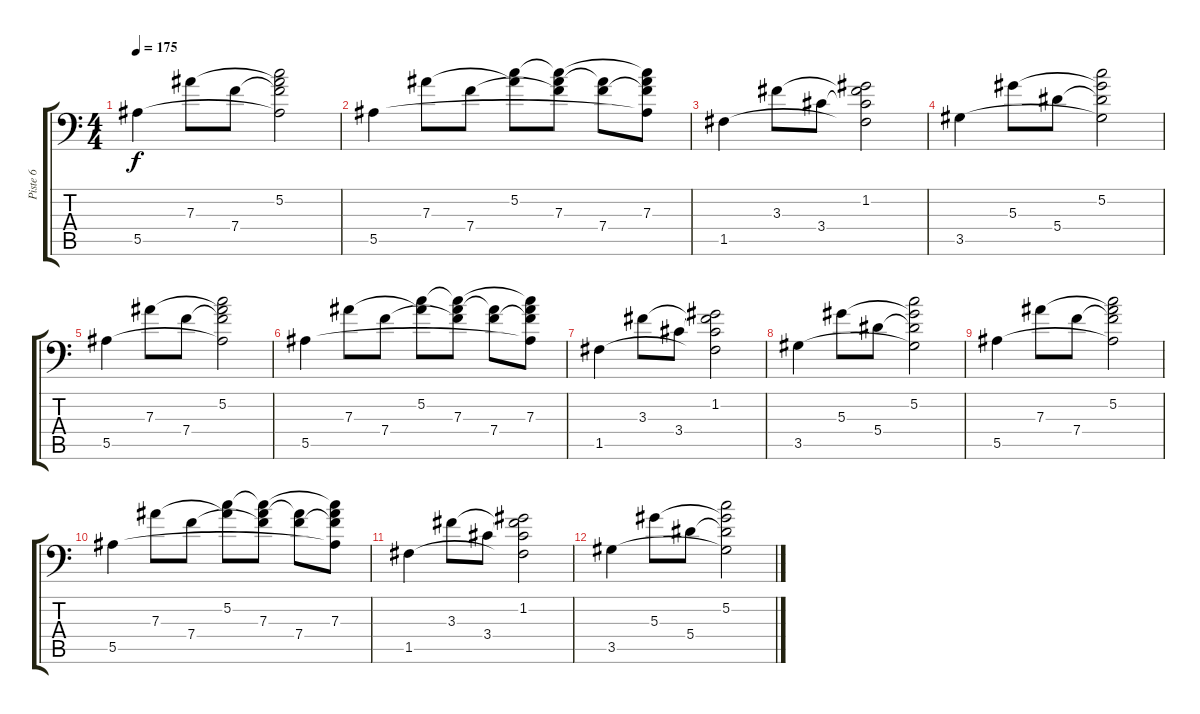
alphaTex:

\track ("Piste 6" "Piste 6") {instrument acousticguitarsteel}
\staff {score tabs}
\tuning (C4 G3 Eb3 Bb2 F2 Bb1) {hide}
\ts (4 4)
\tempo 175
\clef f4
\ks c
5.5.4{dy f} 7.3.8 7.4.8 (5.2 7.3{t} 7.4{t} 5.5{t}).2 |
5.5.4 7.3.8 7.4.8 (5.2 7.3{t}).8 (5.2{t} 7.3 7.4{t}).8 (7.3{t} 7.4).8 (5.2{t} 7.3 7.4{t} 5.5{t}).8 |
1.5.4 3.3.8 3.4.8 (1.2 3.3{t} 3.4{t} 1.5{t}).2 |
3.5.4 5.3.8 5.4.8 (5.2 5.3{t} 5.4{t} 3.5{t}).2 |
5.5.4 7.3.8 7.4.8 (5.2 7.3{t} 7.4{t} 5.5{t}).2 |
5.5.4 7.3.8 7.4.8 (5.2 7.3{t}).8 (5.2{t} 7.3 7.4{t}).8 (7.3{t} 7.4).8 (5.2{t} 7.3 7.4{t} 5.5{t}).8 |
1.5.4 3.3.8 3.4.8 (1.2 3.3{t} 3.4{t} 1.5{t}).2 |
3.5.4 5.3.8 5.4.8 (5.2 5.3{t} 5.4{t} 3.5{t}).2 |
5.5.4 7.3.8 7.4.8 (5.2 7.3{t} 7.4{t} 5.5{t}).2 |
5.5.4 7.3.8 7.4.8 (5.2 7.3{t}).8 (5.2{t} 7.3 7.4{t}).8 (7.3{t} 7.4).8 (5.2{t} 7.3 7.4{t} 5.5{t}).8 |
1.5.4 3.3.8 3.4.8 (1.2 3.3{t} 3.4{t} 1.5{t}).2 |
3.5.4 5.3.8 5.4.8 (5.2 5.3{t} 5.4{t} 3.5{t}).2
